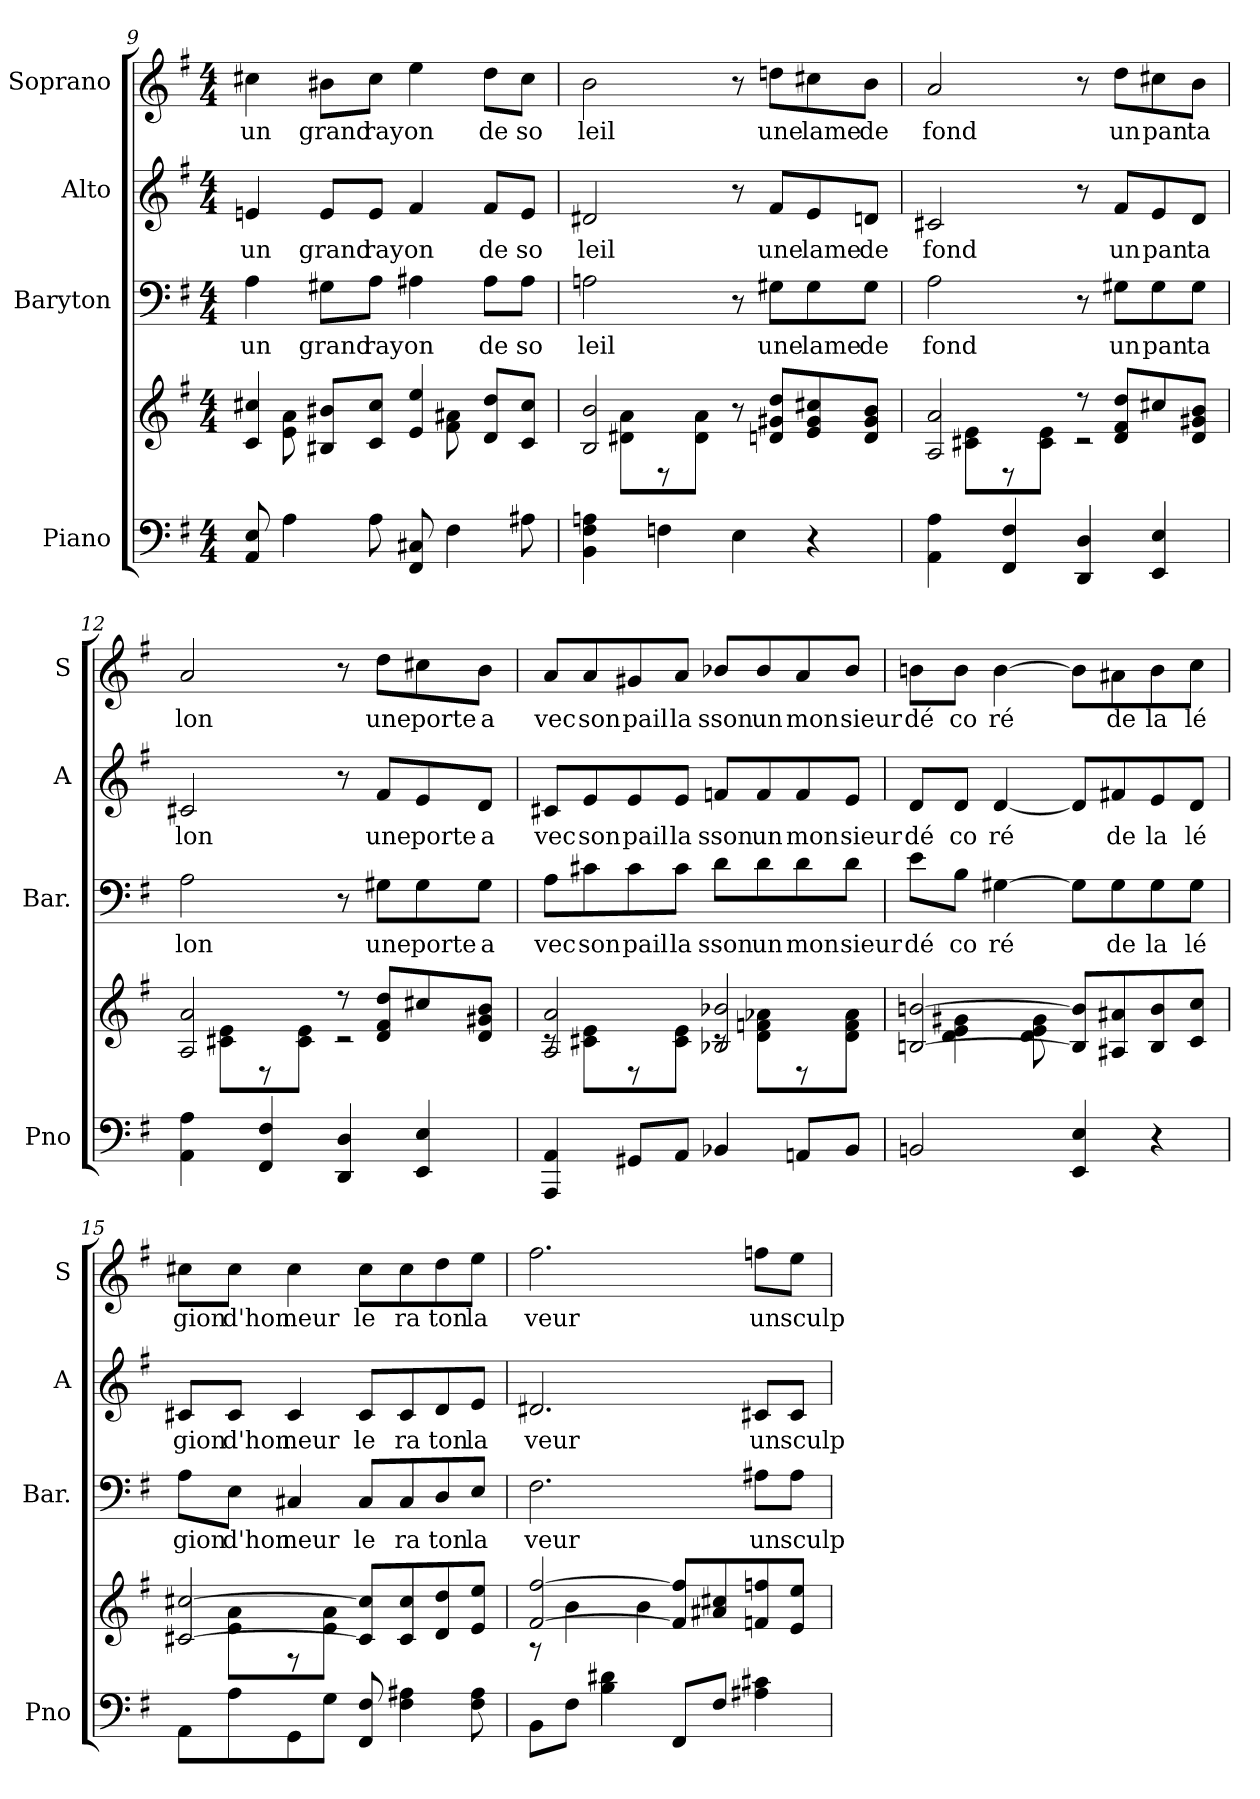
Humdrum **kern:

**kern	**kern	**kern	**text	**kern	**text	**kern	**text
*part4	*part4	*part3	*part3	*part2	*part2	*part1	*part1
*staff5	*staff4	*staff3	*staff3	*staff2	*staff2	*staff1	*staff1
*I"Piano	*	*I"Baryton	*	*I"Alto	*	*I"Soprano	*
*I'Pno	*	*I'Bar.	*	*I'A	*	*I'S	*
*clefF4	*clefG2	*clefF4	*	*clefG2	*	*clefG2	*
*k[f#]	*k[f#]	*k[f#]	*	*k[f#]	*	*k[f#]	*
*G:	*G:	*G:	*	*G:	*	*G:	*
*M4/4	*M4/4	*M4/4	*	*M4/4	*	*M4/4	*
=9	=9	=9	=9	=9	=9	=9	=9
*	*^	*	*	*	*	*	*
!	!	!	!	!LO:LY:b	!	!LO:LY:b	!	!LO:LY:b
8AA/ 8E/	4c/ 4cc#X/	8ryy	4A\	un	4en/	un	4cc#X\	un
4A\	.	8e\ 8a\	.	.	.	.	.	.
!	!	!	!	!LO:LY:b	!	!LO:LY:b	!	!LO:LY:b
.	8B#X/ 8b#X/L	4ryy	8G#X\L	grand	8e/L	grand	8b#X\L	grand
!	!	!	!	!LO:LY:b	!	!LO:LY:b	!	!LO:LY:b
8A\	8c/ 8cc#/J	.	8A\J	ray	8e/J	ray	8cc#\J	ray
!	!	!	!	!LO:LY:b	!	!LO:LY:b	!	!LO:LY:b
8FF#/ 8C#X/	4e/ 4ee/	8ryy	4A#X\	on	4f#/	on	4ee\	on
4F#\	.	8f#\ 8a#X\	.	.	.	.	.	.
!	!	!	!	!LO:LY:b	!	!LO:LY:b	!	!LO:LY:b
.	8d/ 8dd/L	4ryy	8A#\L	de	8f#/L	de	8dd\L	de
!	!	!	!	!LO:LY:b	!	!LO:LY:b	!	!LO:LY:b
8A#X\	8c/ 8cc#/J	.	8A#\J	so	8e/J	so	8cc#\J	so
!!LO:LB:g=z
=10	=10	=10	=10	=10	=10	=10	=10	=10
!	!	!	!	!LO:LY:b	!	!LO:LY:b	!	!LO:LY:b
4BB\ 4F#\ 4An\	2B/ 2b/	8ryy	2An\	leil	2d#X/	leil	2b\	leil
.	.	8d#X\ 8a\L	.	.	.	.	.	.
4Fn\	.	8r	.	.	.	.	.	.
.	.	8d#\ 8a\J	.	.	.	.	.	.
4E\	8ra	2ryy	8r	.	8r	.	8r	.
!	!	!	!	!LO:LY:b	!	!LO:LY:b	!	!LO:LY:b
.	8dn/ 8g#X/ 8dd/L	.	8G#X\L	une	8f#/L	une	8ddn\L	une
!	!	!	!	!LO:LY:b	!	!LO:LY:b	!	!LO:LY:b
4r	8e/ 8g#/ 8cc#X/	.	8G#\	lame	8e/	lame	8cc#X\	lame
!	!	!	!	!LO:LY:b	!	!LO:LY:b	!	!LO:LY:b
.	8d/ 8g#/ 8b/J	.	8G#\J	de	8dn/J	de	8b\J	de
=11	=11	=11	=11	=11	=11	=11	=11	=11
!	!	!	!	!LO:LY:b	!	!LO:LY:b	!	!LO:LY:b
4AA\ 4A\	2A/ 2a/	8ryy	2A\	fond	2c#X/	fond	2a/	fond
.	.	8c#X\ 8e\L	.	.	.	.	.	.
4FF#/ 4F#/	.	8r	.	.	.	.	.	.
.	.	8c#\ 8e\J	.	.	.	.	.	.
4DD/ 4D/	8r	2rc	8r	.	8r	.	8r	.
!	!	!	!	!LO:LY:b	!	!LO:LY:b	!	!LO:LY:b
.	8d/ 8f#/ 8dd/L	.	8G#X\L	un	8f#/L	un	8dd\L	un
!	!	!	!	!LO:LY:b	!	!LO:LY:b	!	!LO:LY:b
4EE/ 4E/	8cc#X/	.	8G#\	pan	8e/	pan	8cc#X\	pan
!	!	!	!	!LO:LY:b	!	!LO:LY:b	!	!LO:LY:b
.	8d/ 8g#X/ 8b/J	.	8G#\J	ta	8d/J	ta	8b\J	ta
=12	=12	=12	=12	=12	=12	=12	=12	=12
!	!	!	!	!LO:LY:b	!	!LO:LY:b	!	!LO:LY:b
4AA\ 4A\	2A/ 2a/	8ryy	2A\	lon	2c#X/	lon	2a/	lon
.	.	8c#X\ 8e\L	.	.	.	.	.	.
4FF#/ 4F#/	.	8r	.	.	.	.	.	.
.	.	8c#\ 8e\J	.	.	.	.	.	.
4DD/ 4D/	8r	2rc	8r	.	8r	.	8r	.
!	!	!	!	!LO:LY:b	!	!LO:LY:b	!	!LO:LY:b
.	8d/ 8f#/ 8dd/L	.	8G#X\L	une	8f#/L	une	8dd\L	une
!	!	!	!	!LO:LY:b	!	!LO:LY:b	!	!LO:LY:b
4EE/ 4E/	8cc#X/	.	8G#\	porte	8e/	porte	8cc#X\	porte
!	!	!	!	!LO:LY:b	!	!LO:LY:b	!	!LO:LY:b
.	8d/ 8g#X/ 8b/J	.	8G#\J	a	8d/J	a	8b\J	a
!!LO:PB:g=z
=13	=13	=13	=13	=13	=13	=13	=13	=13
!	!	!	!	!LO:LY:b	!	!LO:LY:b	!	!LO:LY:b
4AAA/ 4AA/	2A/ 2a/	8rc	8A\L	vec	8c#X/L	vec	8a/L	vec
!	!	!	!	!LO:LY:b	!	!LO:LY:b	!	!LO:LY:b
.	.	8c#X\ 8e\L	8c#X\	son	8e/	son	8a/	son
!	!	!	!	!LO:LY:b	!	!LO:LY:b	!	!LO:LY:b
8GG#X/L	.	8r	8c#\	pail	8e/	pail	8g#X/	pail
!	!	!	!	!LO:LY:b	!	!LO:LY:b	!	!LO:LY:b
8AA/J	.	8c#\ 8e\J	8c#\J	la	8e/J	la	8a/J	la
!	!	!	!	!LO:LY:b	!	!LO:LY:b	!	!LO:LY:b
4BB-X/	2B-X/ 2b-X/	8rc	8d\L	sson	8fn/L	sson	8b-X/L	sson
!	!	!	!	!LO:LY:b	!	!LO:LY:b	!	!LO:LY:b
.	.	8d\ 8fn\ 8a-X\L	8d\	un	8f/	un	8b-/	un
!	!	!	!	!LO:LY:b	!	!LO:LY:b	!	!LO:LY:b
8AAn/L	.	8r	8d\	mon	8f/	mon	8a/	mon
!	!	!	!	!LO:LY:b	!	!LO:LY:b	!	!LO:LY:b
8BB-/J	.	8d\ 8f\ 8a-\J	8d\J	sieur	8e/J	sieur	8b-/J	sieur
=14	=14	=14	=14	=14	=14	=14	=14	=14
!	!	!	!	!LO:LY:b	!	!LO:LY:b	!	!LO:LY:b
2BBn/	[>2Bn/ [>2bn/	8ryy	8e\L	dé	8d/L	dé	8bn\L	dé
!	!	!	!	!LO:LY:b	!	!LO:LY:b	!	!LO:LY:b
.	.	4d\ 4e\ 4g#X\	8B\J	co	8d/J	co	8b\J	co
!	!	!	!	!LO:LY:b	!	!LO:LY:b	!	!LO:LY:b
.	.	.	[4G#X\	ré	[4d/	ré	[4b\	ré
.	.	8d\ 8e\ 8g#\	.	.	.	.	.	.
4EE/ 4E/	8B/] 8b/]L	2ryy	8G#\L]	.	8d/L]	.	8b\L]	.
!	!	!	!	!LO:LY:b	!	!LO:LY:b	!	!LO:LY:b
.	8A#X/ 8a#X/	.	8G#\	de	8f#X/	de	8a#X\	de
!	!	!	!	!LO:LY:b	!	!LO:LY:b	!	!LO:LY:b
4r	8B/ 8b/	.	8G#\	la	8e/	la	8b\	la
!	!	!	!	!LO:LY:b	!	!LO:LY:b	!	!LO:LY:b
.	8c/ 8cc/J	.	8G#\J	lé	8d/J	lé	8cc\J	lé
=15	=15	=15	=15	=15	=15	=15	=15	=15
!	!	!	!	!LO:LY:b	!	!LO:LY:b	!	!LO:LY:b
8AA\L	[>2c#X/ [>2cc#X/	8ryy	8A\L	gion	8c#X/L	gion	8cc#X\L	gion
!	!	!	!	!LO:LY:b	!	!LO:LY:b	!	!LO:LY:b
8A\	.	8e\ 8a\L	8E\J	d'hon	8c#/J	d'hon	8cc#\J	d'hon
!	!	!	!	!LO:LY:b	!	!LO:LY:b	!	!LO:LY:b
8GG\	.	8r	4C#X/	neur	4c#/	neur	4cc#\	neur
8G\J	.	8e\ 8a\J	.	.	.	.	.	.
!	!	!	!	!LO:LY:b	!	!LO:LY:b	!	!LO:LY:b
8FF#/ 8F#/	8c#/] 8cc#/]L	2ryy	8C#/L	le	8c#/L	le	8cc#\L	le
!	!	!	!	!LO:LY:b	!	!LO:LY:b	!	!LO:LY:b
4F#\ 4A#X\	8c#/ 8cc#/	.	8C#/	ra	8c#/	ra	8cc#\	ra
!	!	!	!	!LO:LY:b	!	!LO:LY:b	!	!LO:LY:b
.	8d/ 8dd/	.	8D/	ton	8d/	ton	8dd\	ton
!	!	!	!	!LO:LY:b	!	!LO:LY:b	!	!LO:LY:b
8F#\ 8A#\	8e/ 8ee/J	.	8E/J	la	8e/J	la	8ee\J	la
!!LO:LB:g=z
=16	=16	=16	=16	=16	=16	=16	=16	=16
!	!	!	!	!LO:LY:b	!	!LO:LY:b	!	!LO:LY:b
8BB\L	[>2f#/ [>2ff#/	8r	2.F#\	veur	2.d#X/	veur	2.ff#\	veur
8F#\J	.	4b\	.	.	.	.	.	.
4B\ 4d#X\	.	.	.	.	.	.	.	.
.	.	4b\	.	.	.	.	.	.
8FF#/L	8f#/] 8ff#/]L	.	.	.	.	.	.	.
8F#/J	8a#X/ 8cc#X/	8ryy	.	.	.	.	.	.
!	!	!	!	!LO:LY:b	!	!LO:LY:b	!	!LO:LY:b
4A#X\ 4c#X\	8fn/ 8ffn/	4ryy	8A#X\L	un	8c#X/L	un	8ffn\L	un
!	!	!	!	!LO:LY:b	!	!LO:LY:b	!	!LO:LY:b
.	8e/ 8ee/J	.	8A#\J	sculp	8c#/J	sculp	8ee\J	sculp
*	*v	*v	*	*	*	*	*	*
=	=	=	=	=	=	=	=
*-	*-	*-	*-	*-	*-	*-	*-
